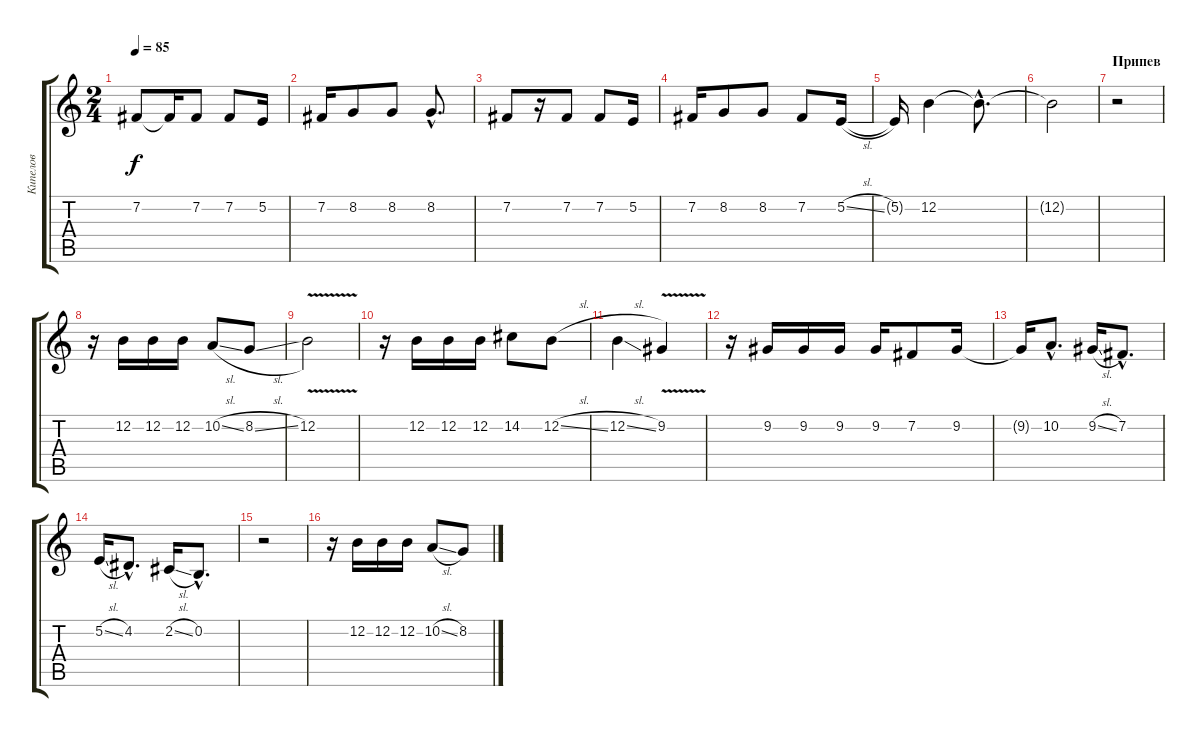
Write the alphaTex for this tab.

\track ("Кипелов" "Кипелов") {instrument bassoon}
\staff {score tabs}
\tuning (E4 B3 G3 D3 A2 E2) {hide}
\ts (2 4)
\tempo 85
\clef g2
\ks c
7.2.8{dy f} 7.2{t}.16 7.2.8 7.2.8 5.2.16 |
7.2.16 8.2.8 8.2.8 8.2{hac}.8{d} |
7.2.8 r.16 7.2.8 7.2.8 5.2.16 |
7.2.16 8.2.8 8.2.8 7.2.8 5.2{sl}.16 |
5.2{t}.16 12.2.4 12.2{hac t}.8{d} |
12.2{t}.2 |
\section ("" "Припев")
r.2 |
r.16 12.2.16 12.2.16 12.2.16 10.2{sl}.8 8.2{sl}.8 |
12.2{v}.2 |
r.16 12.2.16 12.2.16 12.2.16 14.2.8 12.2{sl}.8 |
12.2{sl}.4 9.2{v}.4 |
r.16 9.2.16 9.2.16 9.2.16 9.2.16 7.2.8 9.2.16 |
9.2{t}.16 10.2{hac}.8{d} 9.2{sl}.16 7.2{hac}.8{d} |
5.2{sl}.16 4.2{hac}.8{d} 2.2{sl}.16 0.2{hac}.8{d} |
r.2 |
r.16 12.2.16 12.2.16 12.2.16 10.2{sl}.8 8.2{sl}.8
